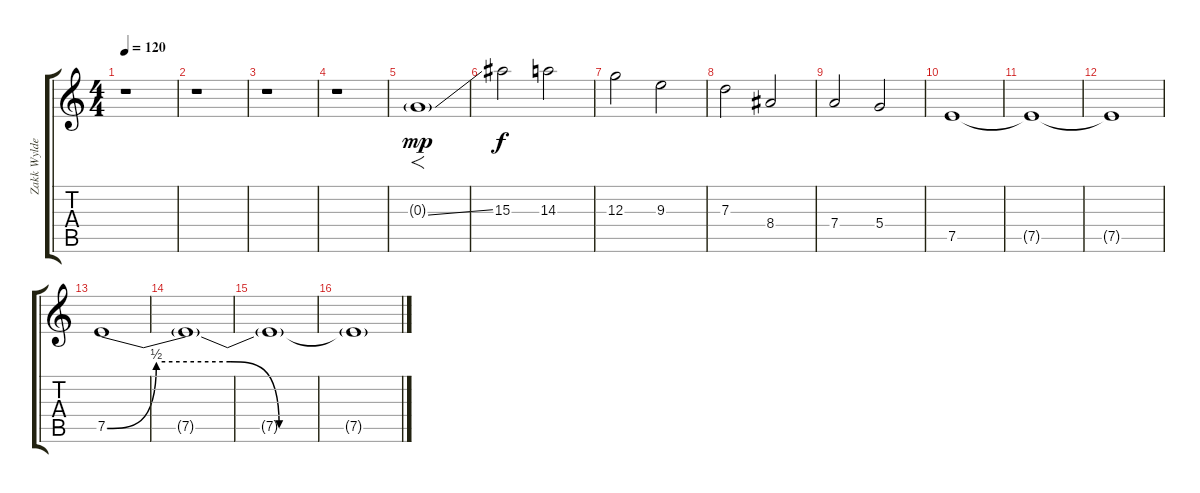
\track ("Zakk Wylde - Electric" "Zakk Wylde") {instrument overdrivenguitar}
\staff {score tabs}
\tuning (E4 B3 G3 D3 A2 E2) {hide}
\ts (4 4)
\tempo 120
\clef g2
\ks c
r.1{dy f} |
r.1 |
r.1 |
r.1{volume 13} |
0.3{ss g}.1{f dy mp} |
15.3.2{dy f} 14.3.2 |
12.3.2 9.3.2 |
7.3.2 8.4.2 |
7.4.2 5.4.2 |
7.5.1 |
7.5{t}.1 |
7.5{t}.1 |
7.5{be (custom 0 0 10 2 25 2 35 0 45 0 60 0)}.1 |
7.5{t}.1{volume 7} |
7.5{t}.1 |
7.5{t}.1{volume 0}
